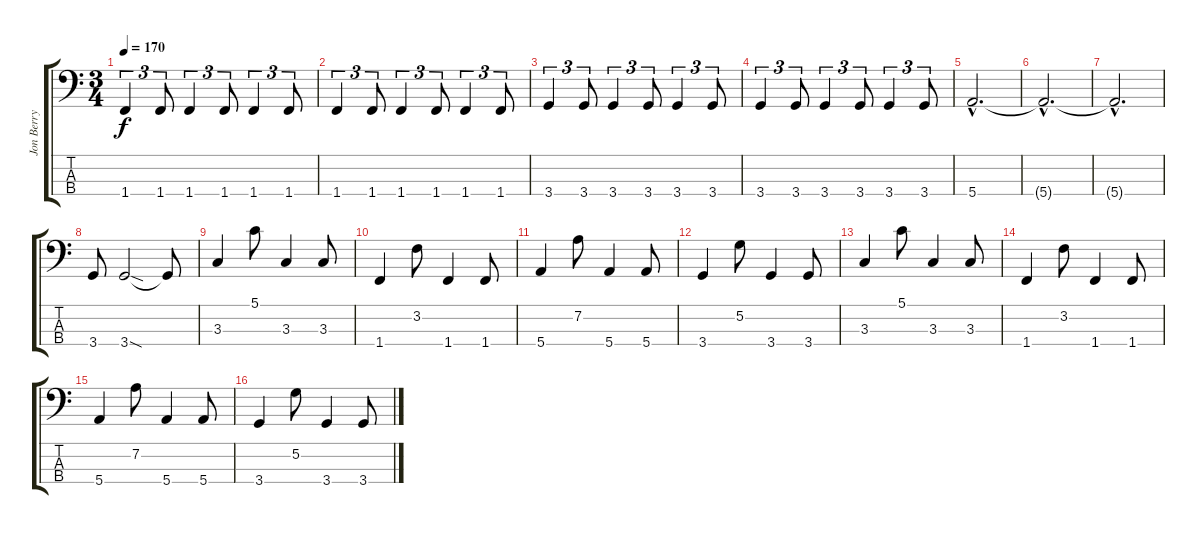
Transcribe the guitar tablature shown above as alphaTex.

\track ("Jon Berry" "Jon Berry") {instrument electricbasspick}
\staff {score tabs}
\tuning (G2 D2 A1 E1) {hide}
\ts (3 4)
\tempo 170
\clef f4
\ks c
1.4.4{tu (3 2) dy f} 1.4.8{tu (3 2)} 1.4.4{tu (3 2)} 1.4.8{tu (3 2)} 1.4.4{tu (3 2)} 1.4.8{tu (3 2)} |
1.4.4{tu (3 2)} 1.4.8{tu (3 2)} 1.4.4{tu (3 2)} 1.4.8{tu (3 2)} 1.4.4{tu (3 2)} 1.4.8{tu (3 2)} |
3.4.4{tu (3 2)} 3.4.8{tu (3 2)} 3.4.4{tu (3 2)} 3.4.8{tu (3 2)} 3.4.4{tu (3 2)} 3.4.8{tu (3 2)} |
3.4.4{tu (3 2)} 3.4.8{tu (3 2)} 3.4.4{tu (3 2)} 3.4.8{tu (3 2)} 3.4.4{tu (3 2)} 3.4.8{tu (3 2)} |
5.4{hac}.2{d} |
5.4{hac t}.2{d} |
5.4{hac t}.2{d} |
3.4.8 3.4{sod}.2 3.4{t}.8 |
3.3.4 5.1.8 3.3.4 3.3.8 |
1.4.4 3.2.8 1.4.4 1.4.8 |
5.4.4 7.2.8 5.4.4 5.4.8 |
3.4.4 5.2.8 3.4.4 3.4.8 |
3.3.4 5.1.8 3.3.4 3.3.8 |
1.4.4 3.2.8 1.4.4 1.4.8 |
5.4.4 7.2.8 5.4.4 5.4.8 |
3.4.4 5.2.8 3.4.4 3.4.8
